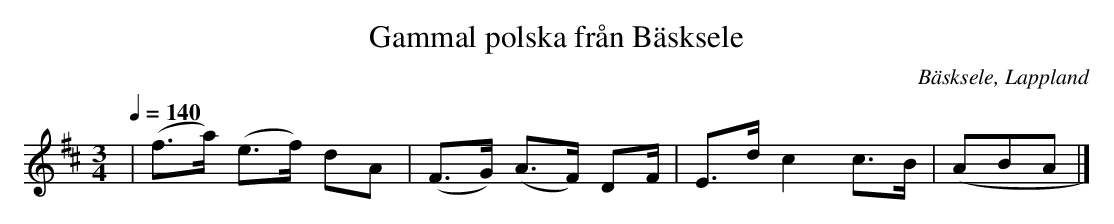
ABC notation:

X:1
T:Gammal polska från Bäsksele
O:Bäsksele, Lappland
Q:1/4=140
M:3/4
L:1/16
K:D
V:1
|(f3a) (e3f) d2A2 | (F3G) (A3F) D2F | E3d c4 c3B | 3(A2B2A2 |]
